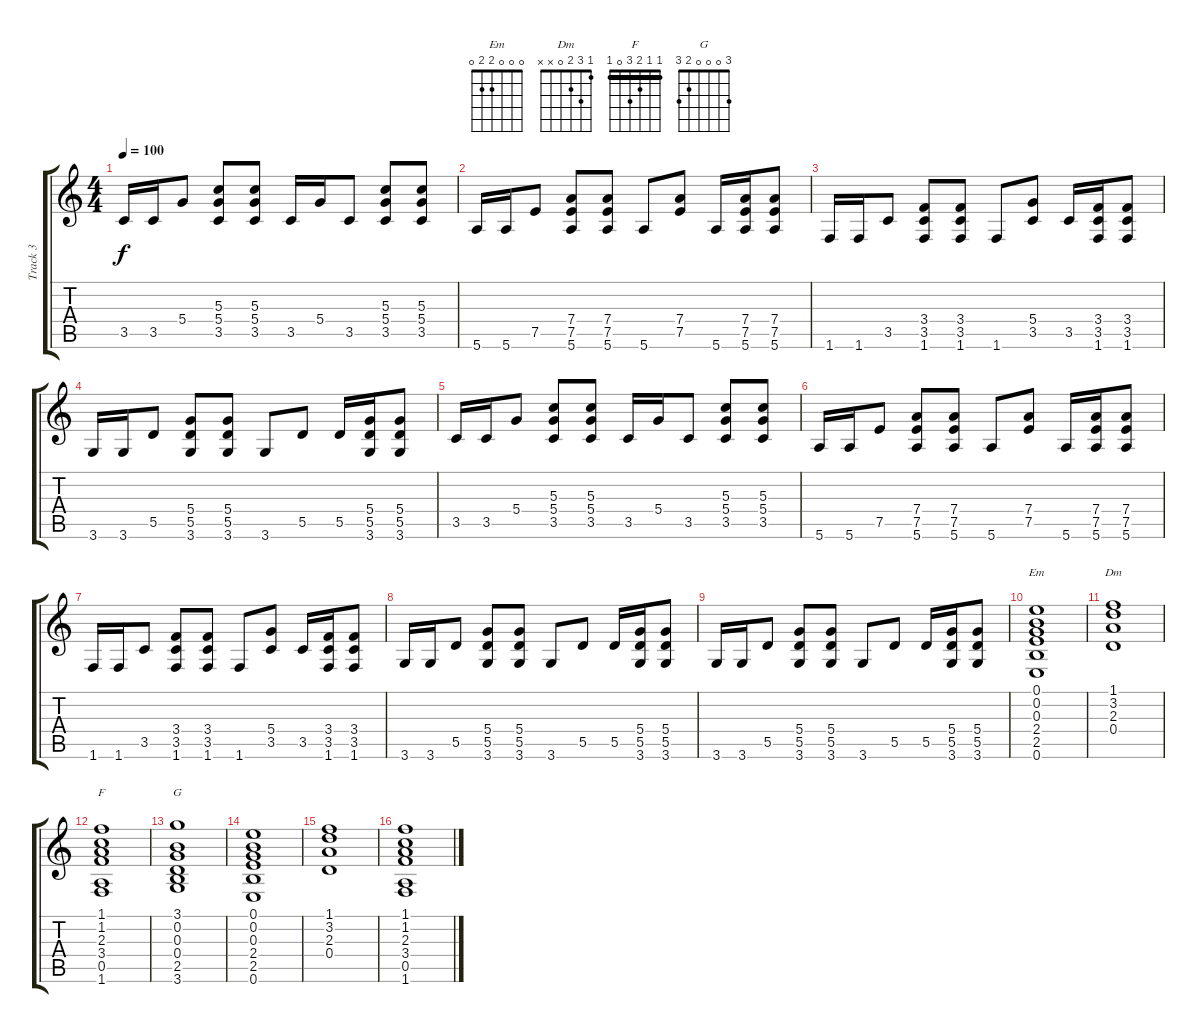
\track ("Track 3" "Track 3") {instrument electricguitarjazz}
\staff {score tabs}
\tuning (E4 B3 G3 D3 A2 E2) {hide}
\chord ("Em" 0 0 0 2 2 0)
\chord ("Dm" 1 3 2 0 x x)
\chord ("F" 1 1 2 3 0 1) {barre 1}
\chord ("G" 3 0 0 0 2 3)
\ts (4 4)
\tempo 100
\clef g2
\ks c
3.5.16{dy f} 3.5.16 5.4.8 (5.3 5.4 3.5).8 (5.3 5.4 3.5).8 3.5.16 5.4.16 3.5.8 (5.3 5.4 3.5).8 (5.3 5.4 3.5).8 |
5.6.16 5.6.16 7.5.8 (7.4 7.5 5.6).8 (7.4 7.5 5.6).8 5.6.8 (7.4 7.5).8 5.6.16 (7.4 7.5 5.6).16 (7.4 7.5 5.6).8 |
1.6.16 1.6.16 3.5.8 (3.4 3.5 1.6).8 (3.4 3.5 1.6).8 1.6.8 (5.4 3.5).8 3.5.16 (3.4 3.5 1.6).16 (3.4 3.5 1.6).8 |
3.6.16 3.6.16 5.5.8 (5.4 5.5 3.6).8 (5.4 5.5 3.6).8 3.6.8 5.5.8 5.5.16 (5.4 5.5 3.6).16 (5.4 5.5 3.6).8 |
3.5.16 3.5.16 5.4.8 (5.3 5.4 3.5).8 (5.3 5.4 3.5).8 3.5.16 5.4.16 3.5.8 (5.3 5.4 3.5).8 (5.3 5.4 3.5).8 |
5.6.16 5.6.16 7.5.8 (7.4 7.5 5.6).8 (7.4 7.5 5.6).8 5.6.8 (7.4 7.5).8 5.6.16 (7.4 7.5 5.6).16 (7.4 7.5 5.6).8 |
1.6.16 1.6.16 3.5.8 (3.4 3.5 1.6).8 (3.4 3.5 1.6).8 1.6.8 (5.4 3.5).8 3.5.16 (3.4 3.5 1.6).16 (3.4 3.5 1.6).8 |
3.6.16 3.6.16 5.5.8 (5.4 5.5 3.6).8 (5.4 5.5 3.6).8 3.6.8 5.5.8 5.5.16 (5.4 5.5 3.6).16 (5.4 5.5 3.6).8 |
3.6.16 3.6.16 5.5.8 (5.4 5.5 3.6).8 (5.4 5.5 3.6).8 3.6.8 5.5.8 5.5.16 (5.4 5.5 3.6).16 (5.4 5.5 3.6).8 |
(0.1 0.2 0.3 2.4 2.5 0.6).1{ch "Em"} |
(1.1 3.2 2.3 0.4).1{ch "Dm"} |
(1.1 1.2 2.3 3.4 0.5 1.6).1{ch "F"} |
(3.1 0.2 0.3 0.4 2.5 3.6).1{ch "G"} |
(0.1 0.2 0.3 2.4 2.5 0.6).1 |
(1.1 3.2 2.3 0.4).1 |
(1.1 1.2 2.3 3.4 0.5 1.6).1
